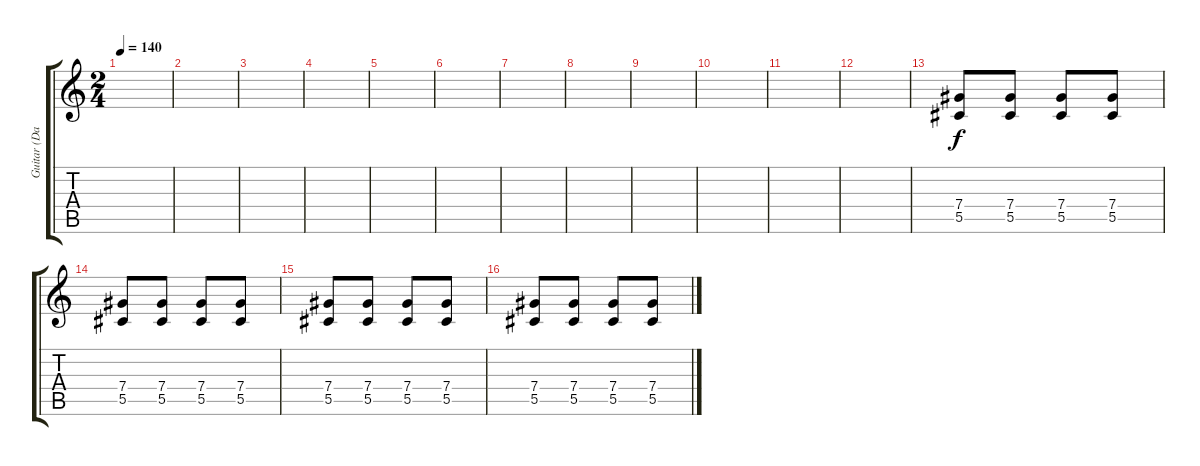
\track ("Guitar (Dallas Green)" "Guitar (Da") {instrument distortionguitar}
\staff {score tabs}
\tuning (Eb4 Bb3 Gb3 Db3 Ab2 Eb2) {hide}
\ts (2 4)
\tempo 140
\clef g2
\ks c
|
|
|
|
|
|
|
|
|
|
|
|
(7.4 5.5).8 (7.4 5.5).8 (7.4 5.5).8 (7.4 5.5).8 |
(7.4 5.5).8 (7.4 5.5).8 (7.4 5.5).8 (7.4 5.5).8 |
(7.4 5.5).8 (7.4 5.5).8 (7.4 5.5).8 (7.4 5.5).8 |
(7.4 5.5).8 (7.4 5.5).8 (7.4 5.5).8 (7.4 5.5).8
